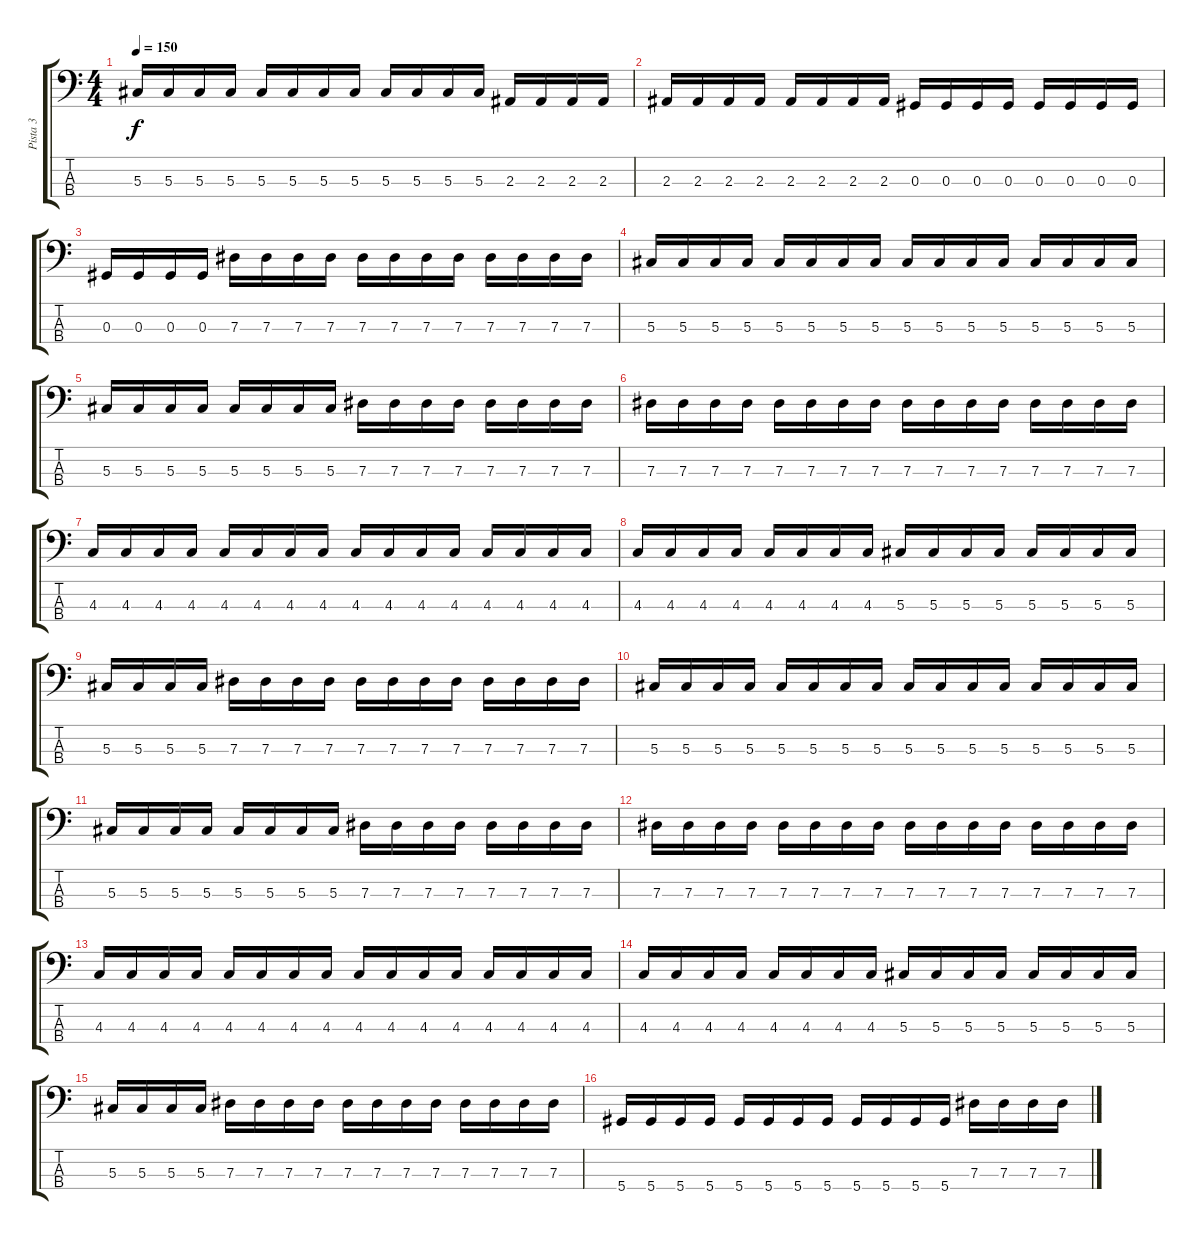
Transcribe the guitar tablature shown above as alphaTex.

\track ("Pista 3" "Pista 3") {instrument electricbassfinger}
\staff {score tabs}
\tuning (Gb2 Db2 Ab1 Eb1) {hide}
\ts (4 4)
\tempo 150
\clef f4
\ks c
5.3.16{dy f} 5.3.16 5.3.16 5.3.16 5.3.16 5.3.16 5.3.16 5.3.16 5.3.16 5.3.16 5.3.16 5.3.16 2.3.16 2.3.16 2.3.16 2.3.16 |
2.3.16 2.3.16 2.3.16 2.3.16 2.3.16 2.3.16 2.3.16 2.3.16 0.3.16 0.3.16 0.3.16 0.3.16 0.3.16 0.3.16 0.3.16 0.3.16 |
0.3.16 0.3.16 0.3.16 0.3.16 7.3.16 7.3.16 7.3.16 7.3.16 7.3.16 7.3.16 7.3.16 7.3.16 7.3.16 7.3.16 7.3.16 7.3.16 |
5.3.16 5.3.16 5.3.16 5.3.16 5.3.16 5.3.16 5.3.16 5.3.16 5.3.16 5.3.16 5.3.16 5.3.16 5.3.16 5.3.16 5.3.16 5.3.16 |
5.3.16 5.3.16 5.3.16 5.3.16 5.3.16 5.3.16 5.3.16 5.3.16 7.3.16 7.3.16 7.3.16 7.3.16 7.3.16 7.3.16 7.3.16 7.3.16 |
7.3.16 7.3.16 7.3.16 7.3.16 7.3.16 7.3.16 7.3.16 7.3.16 7.3.16 7.3.16 7.3.16 7.3.16 7.3.16 7.3.16 7.3.16 7.3.16 |
4.3.16 4.3.16 4.3.16 4.3.16 4.3.16 4.3.16 4.3.16 4.3.16 4.3.16 4.3.16 4.3.16 4.3.16 4.3.16 4.3.16 4.3.16 4.3.16 |
4.3.16 4.3.16 4.3.16 4.3.16 4.3.16 4.3.16 4.3.16 4.3.16 5.3.16 5.3.16 5.3.16 5.3.16 5.3.16 5.3.16 5.3.16 5.3.16 |
5.3.16 5.3.16 5.3.16 5.3.16 7.3.16 7.3.16 7.3.16 7.3.16 7.3.16 7.3.16 7.3.16 7.3.16 7.3.16 7.3.16 7.3.16 7.3.16 |
5.3.16 5.3.16 5.3.16 5.3.16 5.3.16 5.3.16 5.3.16 5.3.16 5.3.16 5.3.16 5.3.16 5.3.16 5.3.16 5.3.16 5.3.16 5.3.16 |
5.3.16 5.3.16 5.3.16 5.3.16 5.3.16 5.3.16 5.3.16 5.3.16 7.3.16 7.3.16 7.3.16 7.3.16 7.3.16 7.3.16 7.3.16 7.3.16 |
7.3.16 7.3.16 7.3.16 7.3.16 7.3.16 7.3.16 7.3.16 7.3.16 7.3.16 7.3.16 7.3.16 7.3.16 7.3.16 7.3.16 7.3.16 7.3.16 |
4.3.16 4.3.16 4.3.16 4.3.16 4.3.16 4.3.16 4.3.16 4.3.16 4.3.16 4.3.16 4.3.16 4.3.16 4.3.16 4.3.16 4.3.16 4.3.16 |
4.3.16 4.3.16 4.3.16 4.3.16 4.3.16 4.3.16 4.3.16 4.3.16 5.3.16 5.3.16 5.3.16 5.3.16 5.3.16 5.3.16 5.3.16 5.3.16 |
5.3.16 5.3.16 5.3.16 5.3.16 7.3.16 7.3.16 7.3.16 7.3.16 7.3.16 7.3.16 7.3.16 7.3.16 7.3.16 7.3.16 7.3.16 7.3.16 |
5.4.16 5.4.16 5.4.16 5.4.16 5.4.16 5.4.16 5.4.16 5.4.16 5.4.16 5.4.16 5.4.16 5.4.16 7.3.16 7.3.16 7.3.16 7.3.16
